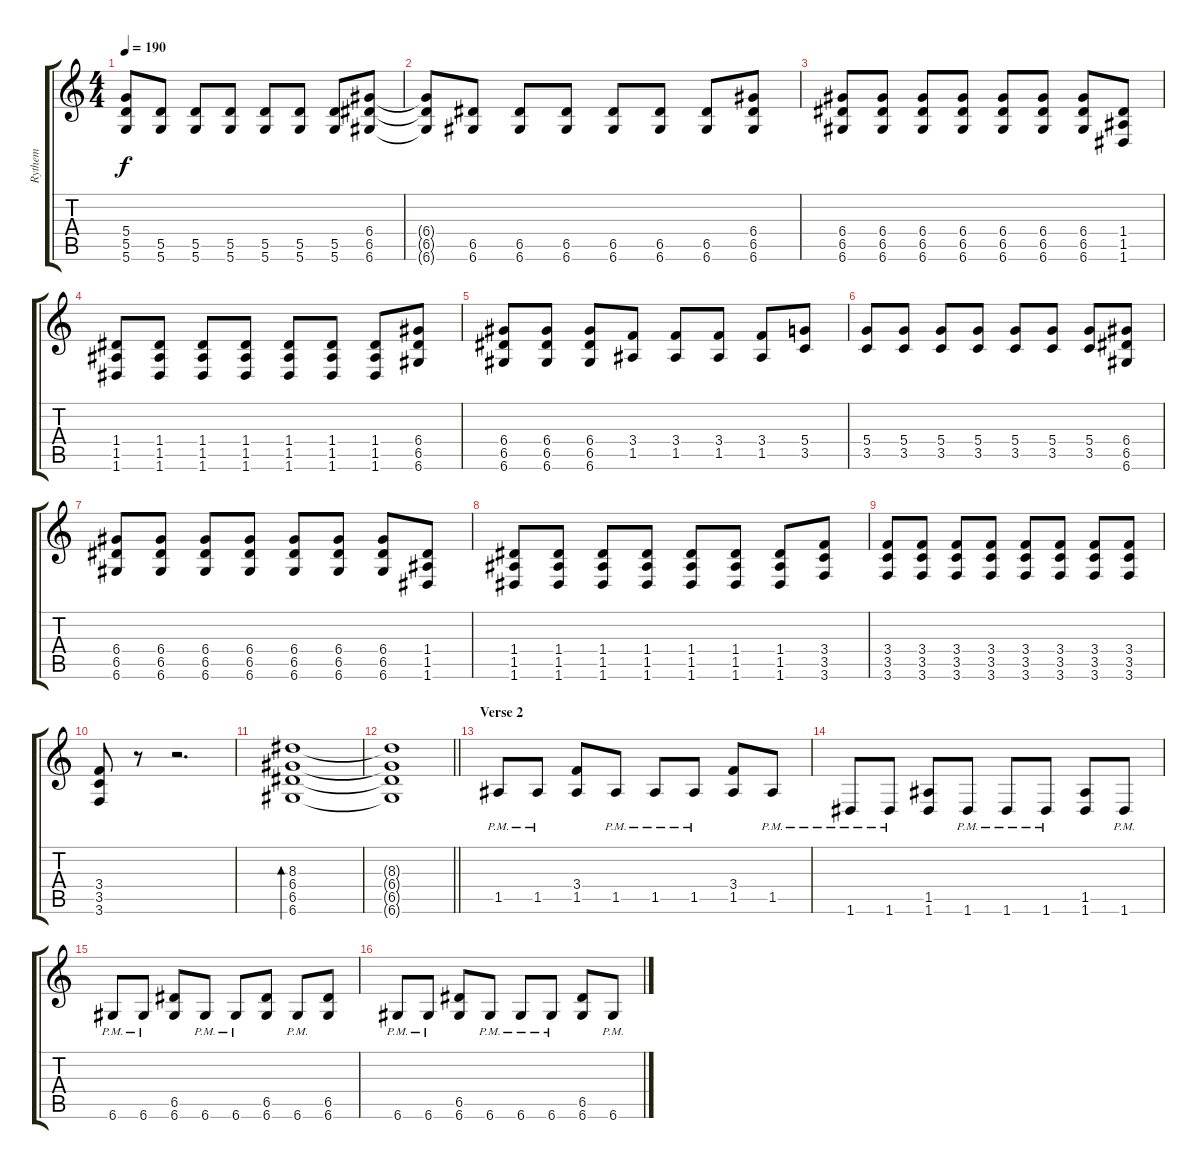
\track ("Rythem" "Rythem") {instrument distortionguitar}
\staff {score tabs}
\tuning (E4 B3 G3 D3 A2 D2) {hide}
\ts (4 4)
\tempo 190
\clef g2
\ks c
(5.4{t} 5.5{t} 5.6{t}).8{dy f} (5.5 5.6).8 (5.5 5.6).8 (5.5 5.6).8 (5.5 5.6).8 (5.5 5.6).8 (5.5 5.6).8 (6.4 6.5 6.6).8 |
(6.4{t} 6.5{t} 6.6{t}).8 (6.5 6.6).8 (6.5 6.6).8 (6.5 6.6).8 (6.5 6.6).8 (6.5 6.6).8 (6.5 6.6).8 (6.4 6.5 6.6).8 |
(6.4 6.5 6.6).8 (6.4 6.5 6.6).8 (6.4 6.5 6.6).8 (6.4 6.5 6.6).8 (6.4 6.5 6.6).8 (6.4 6.5 6.6).8 (6.4 6.5 6.6).8 (1.4 1.5 1.6).8 |
(1.4 1.5 1.6).8 (1.4 1.5 1.6).8 (1.4 1.5 1.6).8 (1.4 1.5 1.6).8 (1.4 1.5 1.6).8 (1.4 1.5 1.6).8 (1.4 1.5 1.6).8 (6.4 6.5 6.6).8 |
(6.4 6.5 6.6).8 (6.4 6.5 6.6).8 (6.4 6.5 6.6).8 (3.4 1.5).8 (3.4 1.5).8 (3.4 1.5).8 (3.4 1.5).8 (5.4 3.5).8 |
(5.4 3.5).8 (5.4 3.5).8 (5.4 3.5).8 (5.4 3.5).8 (5.4 3.5).8 (5.4 3.5).8 (5.4 3.5).8 (6.4 6.5 6.6).8 |
(6.4 6.5 6.6).8 (6.4 6.5 6.6).8 (6.4 6.5 6.6).8 (6.4 6.5 6.6).8 (6.4 6.5 6.6).8 (6.4 6.5 6.6).8 (6.4 6.5 6.6).8 (1.4 1.5 1.6).8 |
(1.4 1.5 1.6).8 (1.4 1.5 1.6).8 (1.4 1.5 1.6).8 (1.4 1.5 1.6).8 (1.4 1.5 1.6).8 (1.4 1.5 1.6).8 (1.4 1.5 1.6).8 (3.4 3.5 3.6).8 |
(3.4 3.5 3.6).8 (3.4 3.5 3.6).8 (3.4 3.5 3.6).8 (3.4 3.5 3.6).8 (3.4 3.5 3.6).8 (3.4 3.5 3.6).8 (3.4 3.5 3.6).8 (3.4 3.5 3.6).8 |
(3.4 3.5 3.6).8 r.8 r.2{d} |
(8.3 6.4 6.5 6.6).1{bd 480 instrument electricguitarjazz} |
\barLineRight lightlight
(8.3{t} 6.4{t} 6.5{t} 6.6{t}).1 |
\section ("" "Verse 2")
1.5{pm}.8{instrument distortionguitar} 1.5{pm}.8 (3.4 1.5).8 1.5{pm}.8 1.5{pm}.8 1.5{pm}.8 (3.4 1.5).8 1.5{pm}.8 |
1.6{pm}.8{instrument distortionguitar} 1.6{pm}.8 (1.5 1.6).8 1.6{pm}.8 1.6{pm}.8 1.6{pm}.8 (1.5 1.6).8 1.6{pm}.8 |
6.6{pm}.8{instrument distortionguitar} 6.6{pm}.8 (6.5 6.6).8 6.6{pm}.8 6.6{pm}.8 (6.5 6.6).8 6.6{pm}.8 (6.5 6.6).8 |
6.6{pm}.8{instrument distortionguitar} 6.6{pm}.8 (6.5 6.6).8 6.6{pm}.8 6.6{pm}.8 6.6{pm}.8 (6.5 6.6).8 6.6{pm}.8
